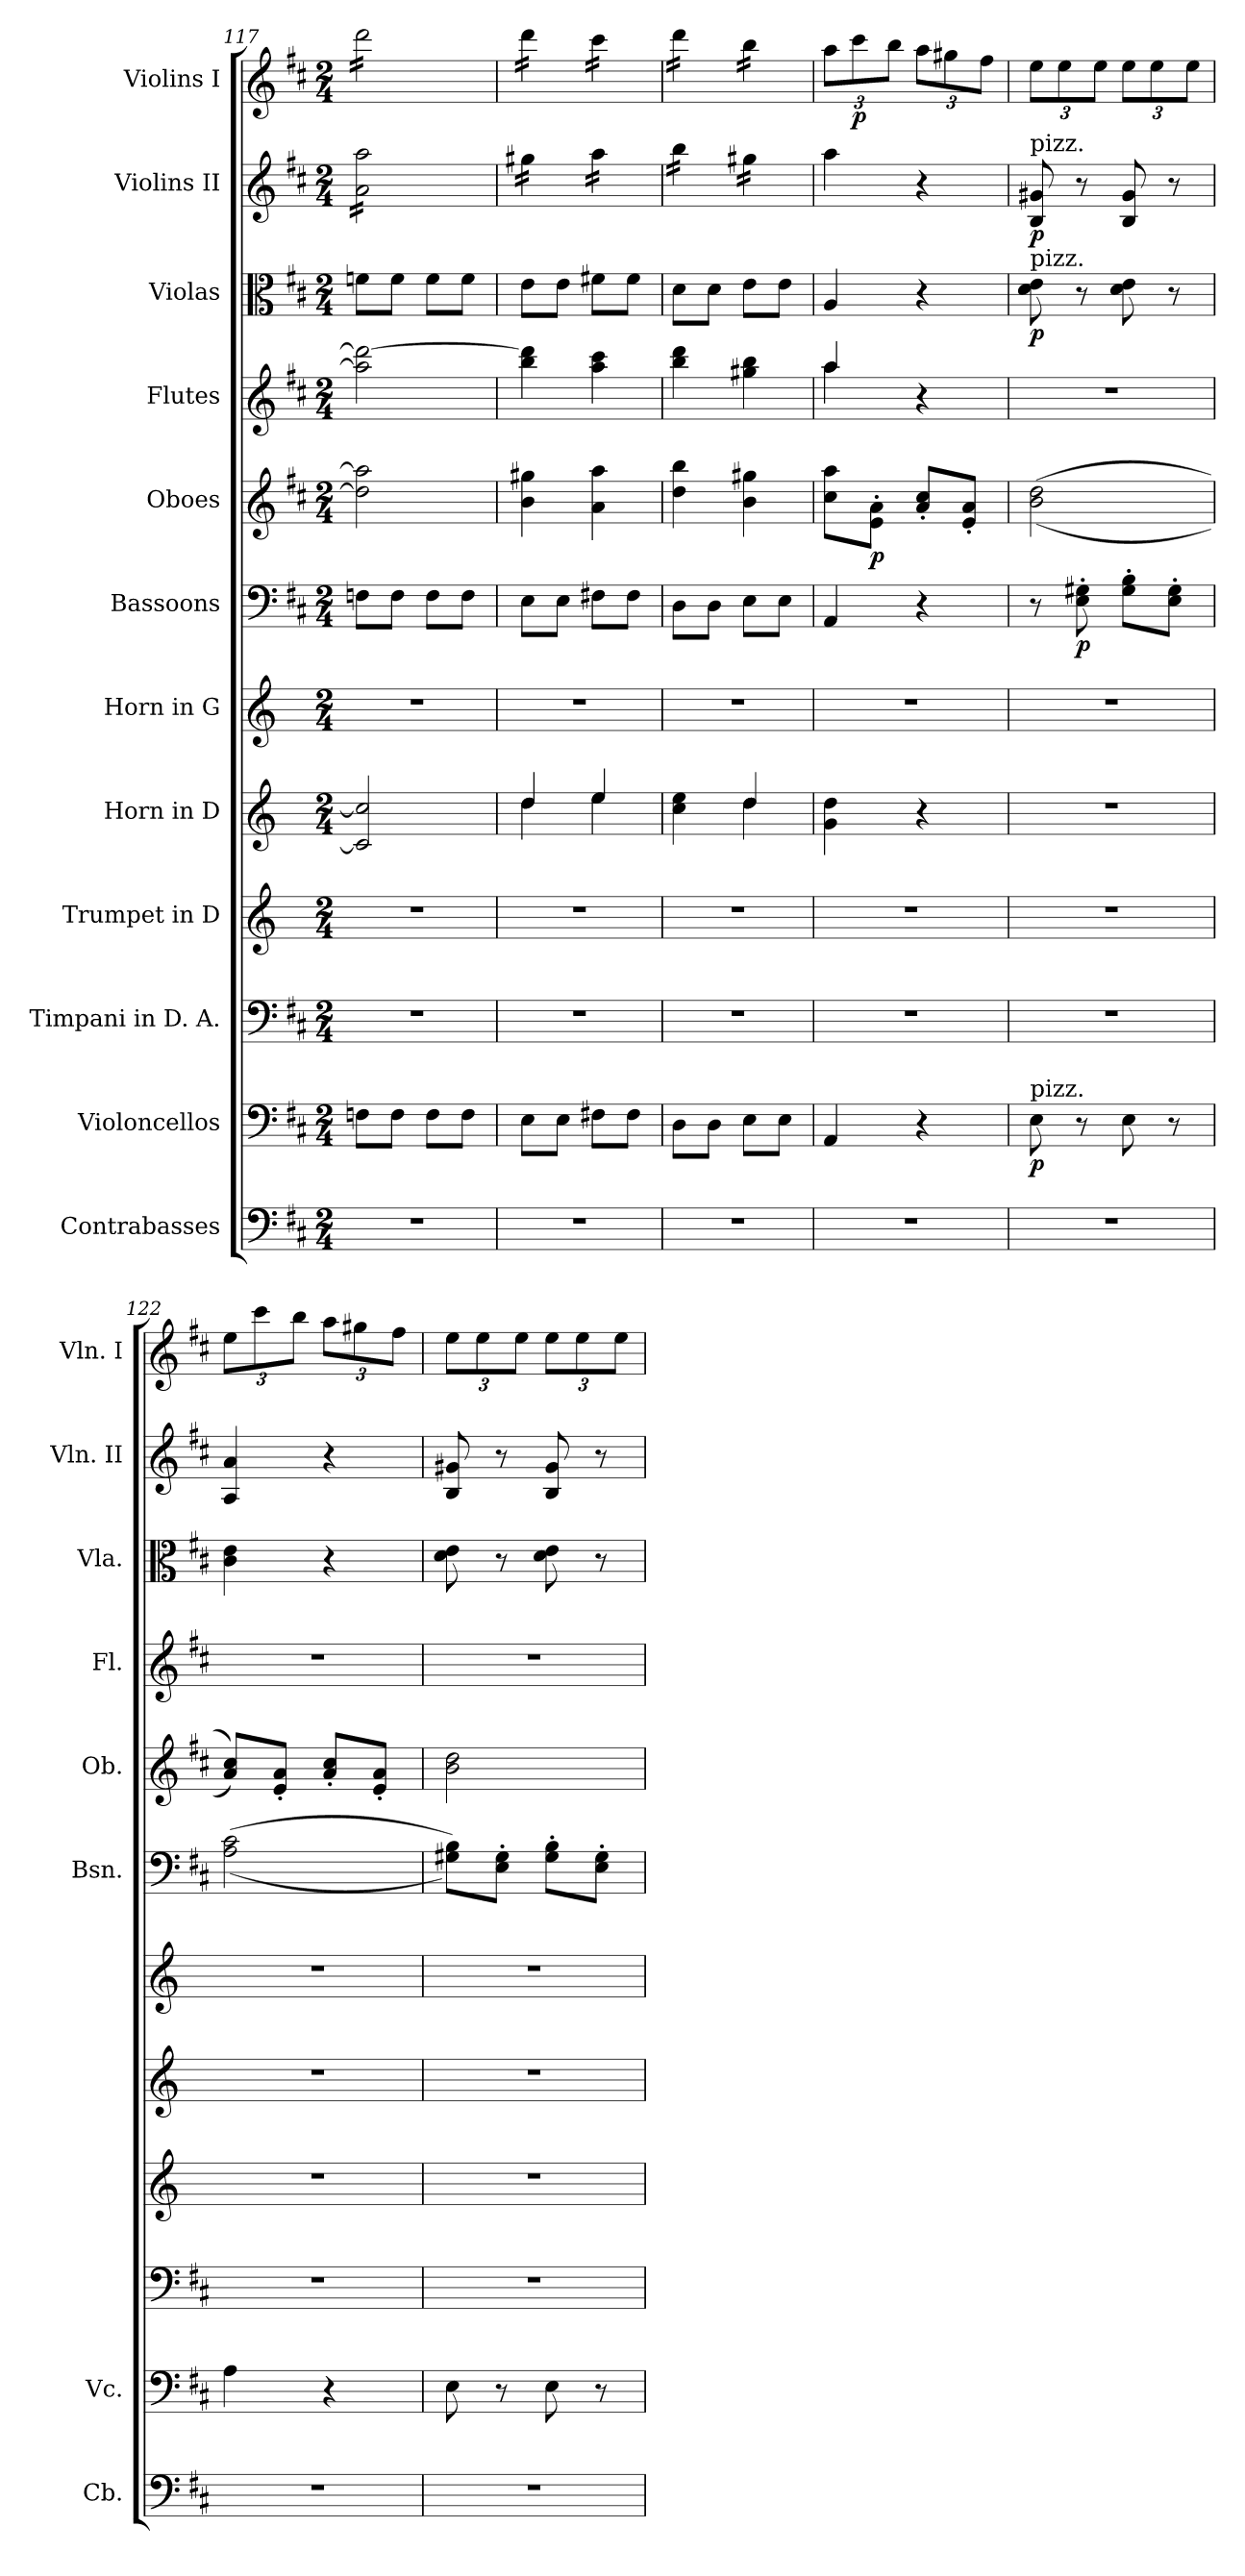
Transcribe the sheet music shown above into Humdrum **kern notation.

**kern	**kern	**dynam	**kern	**kern	**kern	**kern	**kern	**dynam	**kern	**dynam	**kern	**kern	**dynam	**kern	**dynam	**kern	**dynam
*part12	*part11	*part11	*part10	*part9	*part8	*part7	*part6	*part6	*part5	*part5	*part4	*part3	*part3	*part2	*part2	*part1	*part1
*staff12	*staff11	*staff11	*staff10	*staff9	*staff8	*staff7	*staff6	*staff6	*staff5	*staff5	*staff4	*staff3	*staff3	*staff2	*staff2	*staff1	*staff1
*I"Contrabasses	*I"Violoncellos	*	*I"Timpani in D. A.	*I"Trumpet in D	*I"Horn in D	*I"Horn in G	*I"Bassoons	*	*I"Oboes	*	*I"Flutes	*I"Violas	*	*I"Violins II	*	*I"Violins I	*
*I'Cb.	*I'Vc.	*	*	*	*	*	*I'Bsn.	*	*I'Ob.	*	*I'Fl.	*I'Vla.	*	*I'Vln. II	*	*I'Vln. I	*
*clefF4	*clefF4	*	*clefF4	*clefG2	*clefG2	*clefG2	*clefF4	*	*clefG2	*	*clefG2	*clefC3	*	*clefG2	*	*clefG2	*
*ITrd7c12	*	*	*	*ITrd-1c-2	*ITrd6c10	*ITrd3c5	*	*	*	*	*	*	*	*	*	*	*
*k[f#c#]	*k[f#c#]	*	*k[f#c#]	*k[f#c#]	*k[f#c#]	*k[f#]	*k[f#c#]	*	*k[f#c#]	*	*k[f#c#]	*k[f#c#]	*	*k[f#c#]	*	*k[f#c#]	*
*M2/4	*M2/4	*	*M2/4	*M2/4	*M2/4	*M2/4	*M2/4	*	*M2/4	*	*M2/4	*M2/4	*	*M2/4	*	*M2/4	*
=117	=117	=117	=117	=117	=117	=117	=117	=117	=117	=117	=117	=117	=117	=117	=117	=117	=117
*	*	*	*	*	*	*	*	*	*	*	*	*	*	*tremolo	*	*	*
*	*	*	*	*	*	*	*	*	*	*	*	*	*	*	*	*tremolo	*
2r	8Fn\L	.	2r	2r	2D/] 2d/]	2r	8Fn\L	.	2dd\] 2aa\]	.	2aa\] 2ddd\_	8fn\L	.	16a\ 16aa\LL	.	16ddd\LL	.
.	.	.	.	.	.	.	.	.	.	.	.	.	.	16a\ 16aa\	.	16ddd\	.
.	8F\J	.	.	.	.	.	8F\J	.	.	.	.	8f\J	.	16a\ 16aa\	.	16ddd\	.
.	.	.	.	.	.	.	.	.	.	.	.	.	.	16a\ 16aa\	.	16ddd\	.
.	8F\L	.	.	.	.	.	8F\L	.	.	.	.	8f\L	.	16a\ 16aa\	.	16ddd\	.
.	.	.	.	.	.	.	.	.	.	.	.	.	.	16a\ 16aa\	.	16ddd\	.
.	8F\J	.	.	.	.	.	8F\J	.	.	.	.	8f\J	.	16a\ 16aa\	.	16ddd\	.
.	.	.	.	.	.	.	.	.	.	.	.	.	.	16a\ 16aa\JJ	.	16ddd\JJ	.
=118	=118	=118	=118	=118	=118	=118	=118	=118	=118	=118	=118	=118	=118	=118	=118	=118	=118
*	*	*	*	*	*^	*	*	*	*	*	*	*	*	*	*	*	*
2r	8E\L	.	2r	2r	4e/	4e\	2r	8E\L	.	4b\ 4gg#X\	.	4bb\ 4ddd\]	8e\L	.	16gg#X\LL	.	16ddd\LL	.
.	.	.	.	.	.	.	.	.	.	.	.	.	.	.	16gg#X\	.	16ddd\	.
.	8E\J	.	.	.	.	.	.	8E\J	.	.	.	.	8e\J	.	16gg#X\	.	16ddd\	.
.	.	.	.	.	.	.	.	.	.	.	.	.	.	.	16gg#X\JJ	.	16ddd\JJ	.
.	8F#X\L	.	.	.	4f#/	4f#\	.	8F#X\L	.	4a\ 4aa\	.	4aa\ 4ccc#\	8f#X\L	.	16aa\LL	.	16ccc#\LL	.
.	.	.	.	.	.	.	.	.	.	.	.	.	.	.	16aa\	.	16ccc#\	.
.	8F#\J	.	.	.	.	.	.	8F#\J	.	.	.	.	8f#\J	.	16aa\	.	16ccc#\	.
.	.	.	.	.	.	.	.	.	.	.	.	.	.	.	16aa\JJ	.	16ccc#\JJ	.
=119	=119	=119	=119	=119	=119	=119	=119	=119	=119	=119	=119	=119	=119	=119	=119	=119	=119	=119
2r	8D\L	.	2r	2r	4d\ 4f#\	4ryy	2r	8D\L	.	4dd\ 4bb\	.	4bb\ 4ddd\	8d\L	.	16bb\LL	.	16ddd\LL	.
.	.	.	.	.	.	.	.	.	.	.	.	.	.	.	16bb\	.	16ddd\	.
.	8D\J	.	.	.	.	.	.	8D\J	.	.	.	.	8d\J	.	16bb\	.	16ddd\	.
.	.	.	.	.	.	.	.	.	.	.	.	.	.	.	16bb\JJ	.	16ddd\JJ	.
.	8E\L	.	.	.	4e/	4e\	.	8E\L	.	4b\ 4gg#X\	.	4gg#X\ 4bb\	8e\L	.	16gg#X\LL	.	16bb\LL	.
.	.	.	.	.	.	.	.	.	.	.	.	.	.	.	16gg#X\	.	16bb\	.
.	8E\J	.	.	.	.	.	.	8E\J	.	.	.	.	8e\J	.	16gg#X\	.	16bb\	.
.	.	.	.	.	.	.	.	.	.	.	.	.	.	.	16gg#X\JJ	.	16bb\JJ	.
*	*	*	*	*	*	*	*	*	*	*	*	*	*	*	*	*	*Xtremolo	*
*	*	*	*	*	*	*	*	*	*	*	*	*	*	*	*Xtremolo	*	*	*
*	*	*	*	*	*v	*v	*	*	*	*	*	*	*	*	*	*	*	*
=120	=120	=120	=120	=120	=120	=120	=120	=120	=120	=120	=120	=120	=120	=120	=120	=120	=120
*	*	*	*	*	*	*	*	*	*	*	*^	*	*	*	*	*	*
*	*	*	*	*	*	*	*	*	*	*	*	*	*	*	*	*	*Xbrackettup	*
2r	4AA/	.	2r	2r	4A\ 4e\	2r	4AA/	.	8cc#\ 8aa\L	.	4aa/	4aa\	4A/	.	4aa\	.	12aa\L	.
!	!	!	!	!	!	!	!	!	!	!	!	!	!	!	!	!	!	!LO:DY:b
.	.	.	.	.	.	.	.	.	.	.	.	.	.	.	.	.	12ccc#\	p
!	!	!	!	!	!	!	!	!	!	!LO:DY:b	!	!	!	!	!	!	!	!
.	.	.	.	.	.	.	.	.	8e\' 8a\'J	p	.	.	.	.	.	.	.	.
.	.	.	.	.	.	.	.	.	.	.	.	.	.	.	.	.	12bb\J	.
.	4r	.	.	.	4r	.	4r	.	8a/' 8cc#/'L	.	4r	4ryy	4r	.	4r	.	12aa\L	.
.	.	.	.	.	.	.	.	.	.	.	.	.	.	.	.	.	12gg#X\	.
.	.	.	.	.	.	.	.	.	8e/' 8a/'J	.	.	.	.	.	.	.	.	.
.	.	.	.	.	.	.	.	.	.	.	.	.	.	.	.	.	12ff#\J	.
*	*	*	*	*	*	*	*	*	*	*	*v	*v	*	*	*	*	*	*
!!LO:PB:g=z
=121	=121	=121	=121	=121	=121	=121	=121	=121	=121	=121	=121	=121	=121	=121	=121	=121	=121
!	!	!	!	!	!	!	!	!	!	!	!	!	!	!LO:TX:a:t=pizz.	!	!	!
!	!	!	!	!	!	!	!	!	!	!	!	!LO:TX:a:t=pizz.	!	!	!	!	!
!	!LO:TX:a:t=pizz.	!	!	!	!	!	!	!	!	!	!	!	!	!	!	!	!
!	!	!LO:DY:b	!	!	!	!	!	!	!	!	!	!	!LO:DY:b	!	!LO:DY:b	!	!
2r	8E\	p	2r	2r	2r	2r	8r	.	(>(>2b\ 2dd\	.	2r	8d\ 8e\	p	8B/ 8g#X/	p	12ee\L	.
.	.	.	.	.	.	.	.	.	.	.	.	.	.	.	.	12ee\	.
!	!	!	!	!	!	!	!	!LO:DY:b	!	!	!	!	!	!	!	!	!
.	8r	.	.	.	.	.	8E\' 8G#X\'	p	.	.	.	8r	.	8r	.	.	.
.	.	.	.	.	.	.	.	.	.	.	.	.	.	.	.	12ee\J	.
.	8E\	.	.	.	.	.	8G#\' 8B\'L	.	.	.	.	8d\ 8e\	.	8B/ 8g#/	.	12ee\L	.
.	.	.	.	.	.	.	.	.	.	.	.	.	.	.	.	12ee\	.
.	8r	.	.	.	.	.	8E\' 8G#\'J	.	.	.	.	8r	.	8r	.	.	.
.	.	.	.	.	.	.	.	.	.	.	.	.	.	.	.	12ee\J	.
=122	=122	=122	=122	=122	=122	=122	=122	=122	=122	=122	=122	=122	=122	=122	=122	=122	=122
2r	4A\	.	2r	2r	2r	2r	(>(>2A\ 2c#\	.	8a/ 8cc#/L))	.	2r	4c#\ 4e\	.	4A/ 4a/	.	12ee\L	.
.	.	.	.	.	.	.	.	.	.	.	.	.	.	.	.	12ccc#\	.
.	.	.	.	.	.	.	.	.	8e/' 8a/'J	.	.	.	.	.	.	.	.
.	.	.	.	.	.	.	.	.	.	.	.	.	.	.	.	12bb\J	.
.	4r	.	.	.	.	.	.	.	8a/' 8cc#/'L	.	.	4r	.	4r	.	12aa\L	.
.	.	.	.	.	.	.	.	.	.	.	.	.	.	.	.	12gg#X\	.
.	.	.	.	.	.	.	.	.	8e/' 8a/'J	.	.	.	.	.	.	.	.
.	.	.	.	.	.	.	.	.	.	.	.	.	.	.	.	12ff#\J	.
=123	=123	=123	=123	=123	=123	=123	=123	=123	=123	=123	=123	=123	=123	=123	=123	=123	=123
2r	8E\	.	2r	2r	2r	2r	8G#X\ 8B\L))	.	2b\ 2dd\	.	2r	8d\ 8e\	.	8B/ 8g#X/	.	12ee\L	.
.	.	.	.	.	.	.	.	.	.	.	.	.	.	.	.	12ee\	.
.	8r	.	.	.	.	.	8E\' 8G#\'J	.	.	.	.	8r	.	8r	.	.	.
.	.	.	.	.	.	.	.	.	.	.	.	.	.	.	.	12ee\J	.
.	8E\	.	.	.	.	.	8G#\' 8B\'L	.	.	.	.	8d\ 8e\	.	8B/ 8g#/	.	12ee\L	.
.	.	.	.	.	.	.	.	.	.	.	.	.	.	.	.	12ee\	.
.	8r	.	.	.	.	.	8E\' 8G#\'J	.	.	.	.	8r	.	8r	.	.	.
.	.	.	.	.	.	.	.	.	.	.	.	.	.	.	.	12ee\J	.
=	=	=	=	=	=	=	=	=	=	=	=	=	=	=	=	=	=
*-	*-	*-	*-	*-	*-	*-	*-	*-	*-	*-	*-	*-	*-	*-	*-	*-	*-
